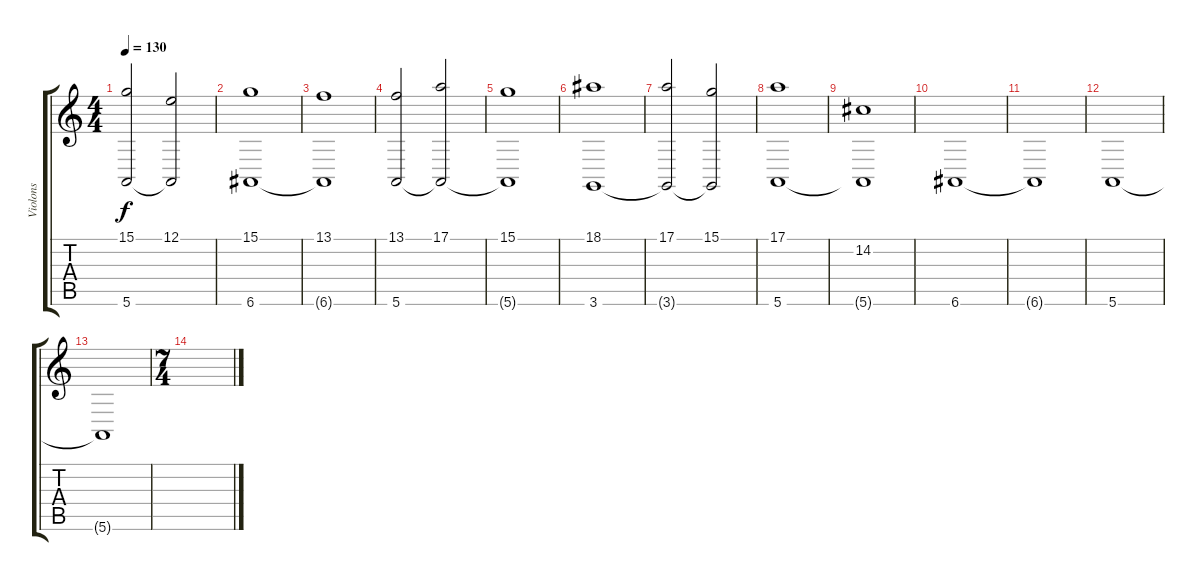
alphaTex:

\track ("Violons" "Violons") {instrument stringensemble2}
\staff {score tabs}
\tuning (E4 B3 G3 D3 A2 E2) {hide}
\ts (4 4)
\tempo 130
\clef g2
\ks c
(15.1 5.6{t}).2{dy f} (12.1 5.6{t}).2 |
(15.1 6.6).1 |
(13.1 6.6{t}).1 |
(13.1 5.6).2 (17.1 5.6{t}).2 |
(15.1 5.6{t}).1 |
(18.1 3.6).1 |
(17.1 3.6{t}).2 (15.1 3.6{t}).2 |
(17.1 5.6).1 |
(14.2 5.6{t}).1 |
6.6.1 |
6.6{t}.1 |
5.6.1 |
5.6{t}.1 |
\ts (7 4)
